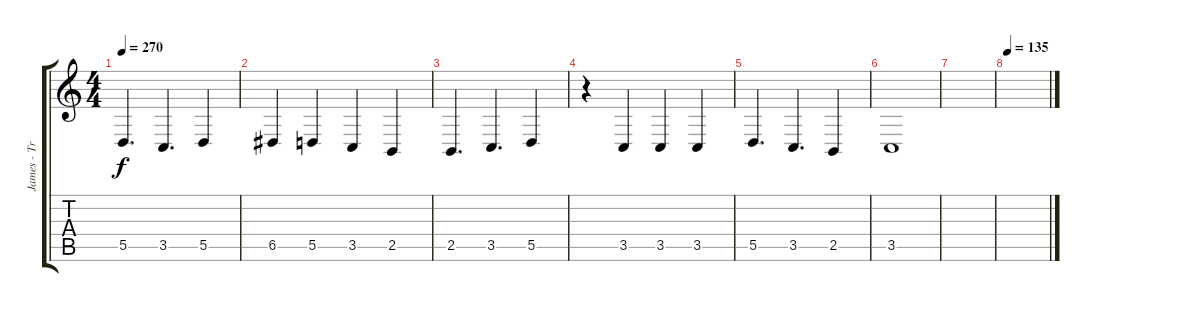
\track ("James - Trombone" "James - Tr") {instrument trombone}
\staff {score tabs}
\tuning (E4 B3 G3 D3 A2 E2) {hide}
\ts (4 4)
\tempo 270
\clef g2
\ks c
5.5.4{d dy f} 3.5.4{d} 5.5.4 |
6.5.4 5.5.4 3.5.4 2.5.4 |
2.5.4{d} 3.5.4{d} 5.5.4 |
r.4 3.5.4 3.5.4 3.5.4 |
5.5.4{d} 3.5.4{d} 2.5.4 |
3.5.1 |
|
\tempo 135
